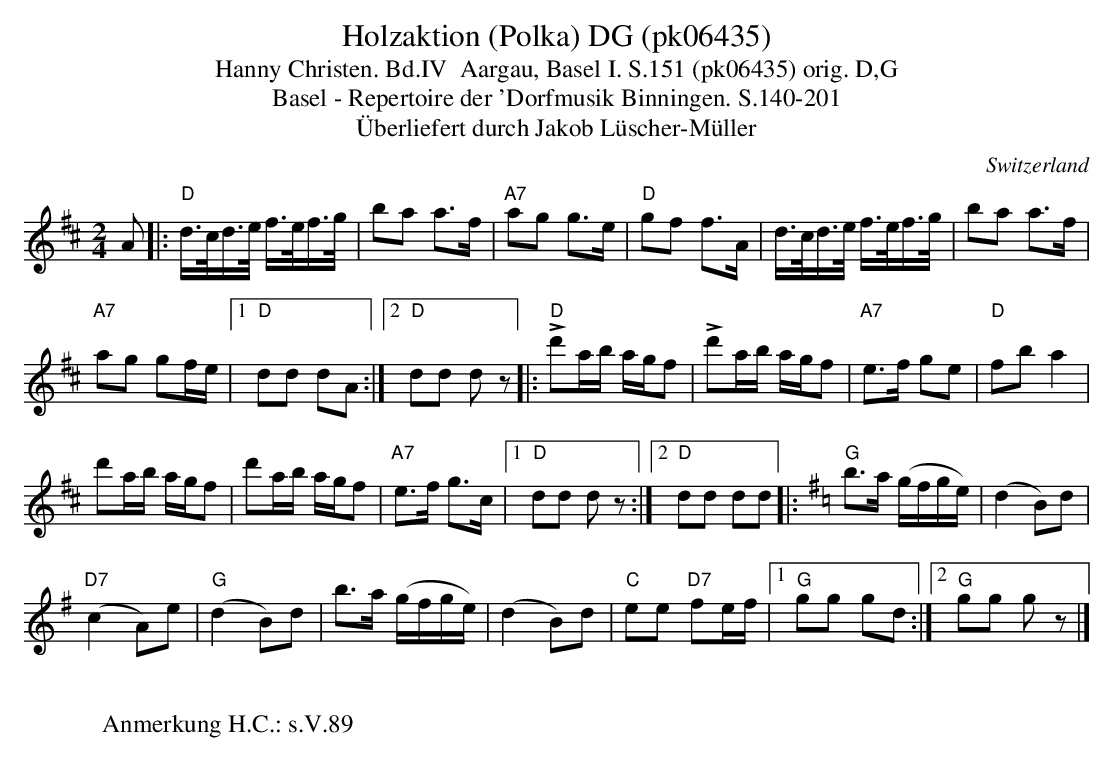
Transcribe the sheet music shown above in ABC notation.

X:1
T:Holzaktion (Polka) DG (pk06435)
T:Hanny Christen. Bd.IV  Aargau, Basel I. S.151 (pk06435) orig. D,G
T: Basel - Repertoire der 'Dorfmusik Binningen. S.140-201
T:Überliefert durch Jakob Lüscher-Müller
M:2/4
L:1/8
O:Switzerland
K:D major
A |: "D"d/>c/d/>e/ f/>e/f/>g/ | ba a>f | "A7"ag g>e | "D"gf f>A | d/>c/d/>e/ f/>e/f/>g/ | ba a>f |
"A7"ag gf/e/ |1 "D"dd dA :|2 "D"dd dz |: !>!"D"d'a/b/ a/g/f | !>!d'a/b/ a/g/f | "A7"e>f ge | "D"fba2 |
d'a/b/ a/g/f | d'a/b/ a/g/f | "A7"e>f g>c |1 "D"dd dz :|2 "D"dd dd |: [K:G] "G"b>a (g/f/g/e/) | (d2B)d |
("D7"c2A)e | ("G"d2B)d | b>a (g/f/g/e/) | (d2B)d | "C"ee "D7"fe/f/ |1 "G"gg gd :|2 "G"gg gz |]
W:
W:Anmerkung H.C.: s.V.89
